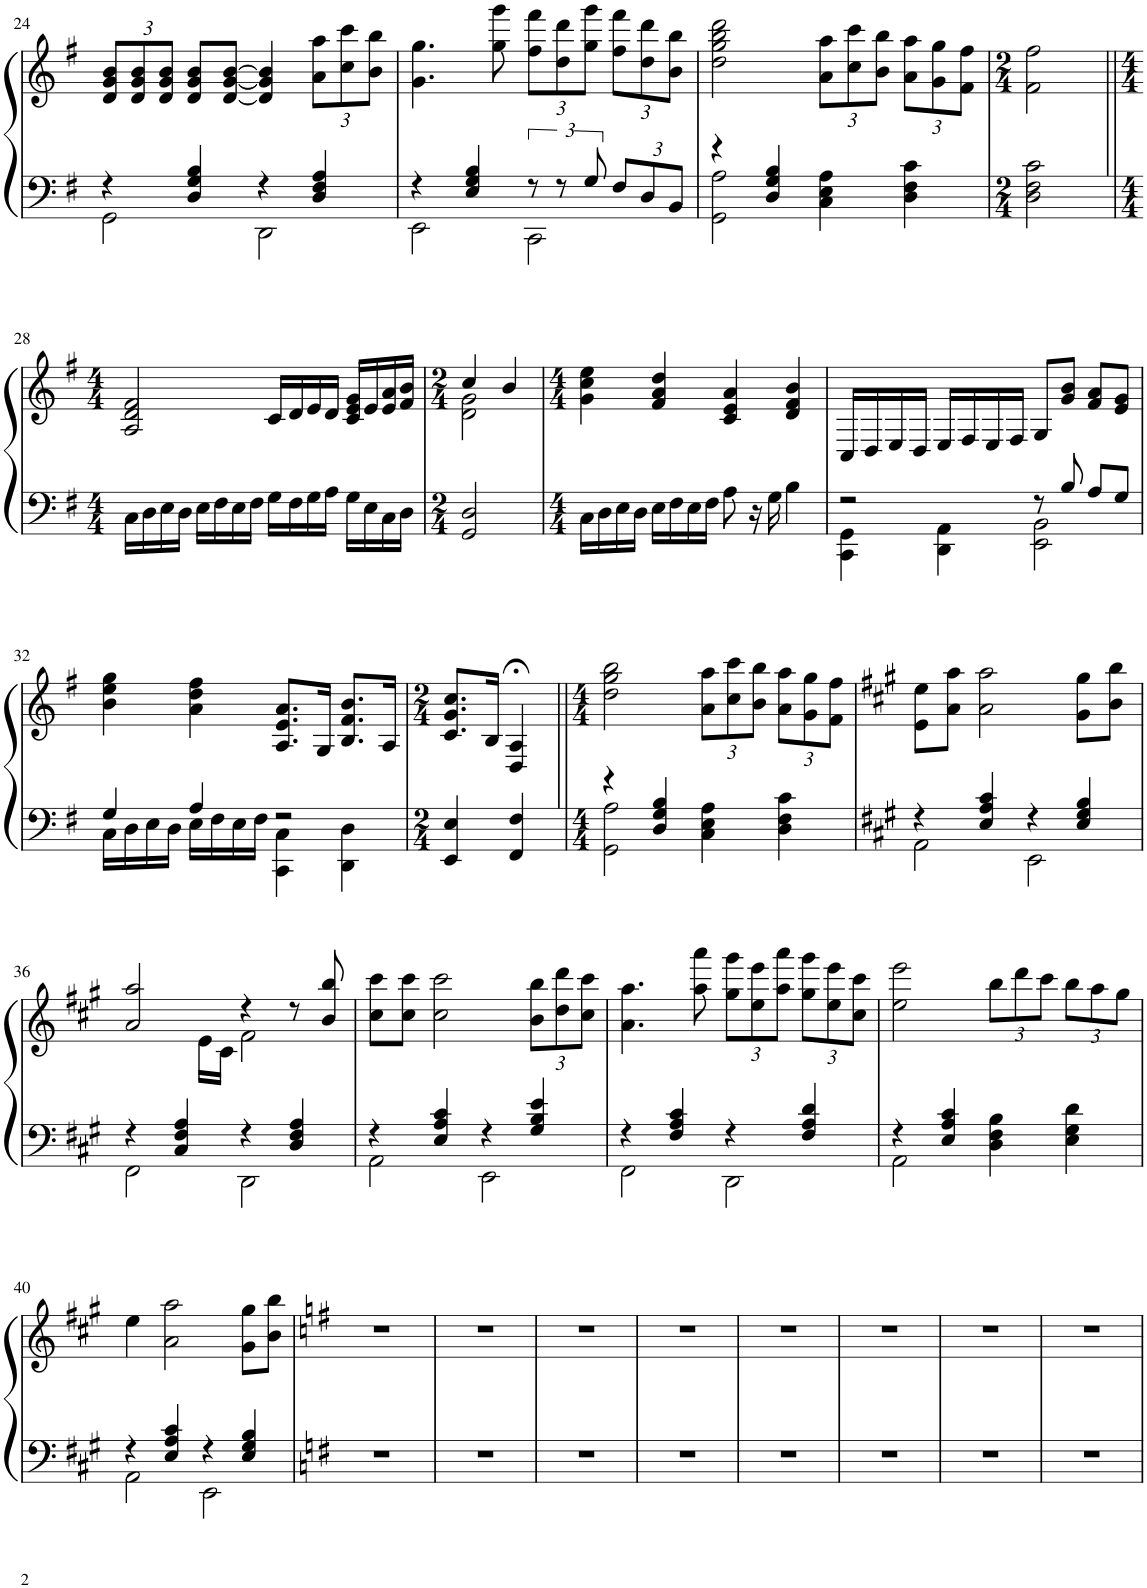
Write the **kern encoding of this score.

**kern	**kern
*part1	*part1
*staff2	*staff1
*I"Piano	*
*I'Pno	*
!!LO:PB:g=z
*clefF4	*clefG2
*k[f#]	*k[f#]
*M4/4	*M4/4
=24	=24
*^	*
*	*	*Xbrackettup
4r	2GG\	12d/ 12g/ 12b/L
.	.	12d/ 12g/ 12b/
.	.	12d/ 12g/ 12b/J
4D/ 4G/ 4B/	.	8d/ 8g/ 8b/L
.	.	[8d/ [8g/ [8b/J
4r	2DD\	4d/] 4g/] 4b/]
4D/ 4F#/ 4A/	.	12a\ 12aa\L
.	.	12cc\ 12ccc\
.	.	12b\ 12bb\J
=25	=25	=25
4r	2EE\	4.g\ 4.gg\
4E/ 4G/ 4B/	.	.
.	.	8gg\ 8ggg\
12r	2CC\	12ff#\ 12fff#\L
12r	.	12dd\ 12ddd\
12G/	.	12gg\ 12ggg\J
*Xbrackettup	*	*
12F#/L	.	12ff#\ 12fff#\L
12D/	.	12dd\ 12ddd\
12BB/J	.	12b\ 12bb\J
=26	=26	=26
4r	2GG\ 2A\	2dd\ 2gg\ 2bb\ 2ddd\
4D/ 4G/ 4B/	.	.
4C\ 4E\ 4A\	2ryy	12a\ 12aa\L
.	.	12cc\ 12ccc\
.	.	12b\ 12bb\J
4D\ 4F#\ 4c\	.	12a\ 12aa\L
.	.	12g\ 12gg\
.	.	12f#\ 12ff#\J
*v	*v	*
=27	=27
*M2/4	*M2/4
2D\ 2F#\ 2c\	2f#\ 2ff#\
!!LO:LB:g=z
=28||	=28||
*M4/4	*M4/4
16C\LL	2A/ 2d/ 2f#/
16D\	.
16E\	.
16D\JJ	.
16E\LL	.
16F#\	.
16E\	.
16F#\JJ	.
16G\LL	16c/LL
16F#\	16d/
16G\	16e/
16A\JJ	16d/JJ
16G\LL	16c/ 16e/ 16g/LL
16E\	16e/
16C\	16e/ 16a/
16D\JJ	16f#/ 16b/JJ
=29	=29
*M2/4	*M2/4
*	*^
2GG/ 2D/	4cc/	2d\ 2g\
.	4b/	.
*	*v	*v
=30	=30
*M4/4	*M4/4
16C\LL	4g\ 4cc\ 4ee\
16D\	.
16E\	.
16D\JJ	.
16E\LL	4f#/ 4a/ 4dd/
16F#\	.
16E\	.
16F#\JJ	.
8A\	4c/ 4e/ 4a/
16r	.
16G\	.
4B\	4d/ 4f#/ 4b/
=31	=31
*^	*
2r	4CC\ 4GG\	16C/LL
.	.	16D/
.	.	16E/
.	.	16D/JJ
.	4DD\ 4AA\	16E/LL
.	.	16F#/
.	.	16E/
.	.	16F#/JJ
8r	2EE\ 2BB\	8G/L
8B/	.	8g/ 8b/J
8A/L	.	8f#/ 8a/L
8G/J	.	8e/ 8g/J
!!LO:LB:g=z
=32	=32	=32
4G/	16C\LL	4b\ 4ee\ 4gg\
.	16D\	.
.	16E\	.
.	16D\JJ	.
4A/	16E\LL	4a\ 4dd\ 4ff#\
.	16F#\	.
.	16E\	.
.	16F#\JJ	.
2r	4CC\ 4C\	8.A/ 8.e/ 8.a/L
.	.	16G/Jk
.	4DD\ 4D\	8.B/ 8.f#/ 8.b/L
.	.	16A/Jk
*v	*v	*
=33	=33
*M2/4	*M2/4
4EE/ 4E/	8.c/ 8.g/ 8.cc/L
.	16B/Jk
4FF#/ 4F#/	4D/;< 4A/;<
=34||	=34||
*M4/4	*M4/4
*^	*
4r	2GG\ 2A\	2dd\ 2gg\ 2bb\
4D/ 4G/ 4B/	.	.
4C\ 4E\ 4A\	2ryy	12a\ 12aa\L
.	.	12cc\ 12ccc\
.	.	12b\ 12bb\J
4D\ 4F#\ 4c\	.	12a\ 12aa\L
.	.	12g\ 12gg\
.	.	12f#\ 12ff#\J
=35	=35	=35
*k[f#c#g#]	*	*k[f#c#g#]
4r	2AA\	8e\ 8ee\L
.	.	8a\ 8aa\J
4E/ 4A/ 4c#/	.	2a\ 2aa\
4r	2EE\	.
4E/ 4G#/ 4B/	.	8g#\ 8gg#\L
.	.	8b\ 8bb\J
!!LO:LB:g=z
=36	=36	=36
*	*	*^
4r	2FF#\	2a/ 2aa/	4.ryy
4C#/ 4F#/ 4A/	.	.	.
.	.	.	16e\LL
.	.	.	16c#\JJ
4r	2DD\	4r	2f#\
4D/ 4F#/ 4A/	.	8r	.
.	.	8b/ 8bb/	.
*	*	*v	*v
=37	=37	=37
4r	2AA\	8cc#\ 8ccc#\L
.	.	8cc#\ 8ccc#\J
4E/ 4A/ 4c#/	.	2cc#\ 2ccc#\
4r	2EE\	.
4G#/ 4B/ 4e/	.	12b\ 12bb\L
.	.	12dd\ 12ddd\
.	.	12cc#\ 12ccc#\J
=38	=38	=38
4r	2FF#\	4.a\ 4.aa\
4F#/ 4A/ 4c#/	.	.
.	.	8aa\ 8aaa\
4r	2DD\	12gg#\ 12ggg#\L
.	.	12ee\ 12eee\
.	.	12aa\ 12aaa\J
4F#/ 4A/ 4d/	.	12gg#\ 12ggg#\L
.	.	12ee\ 12eee\
.	.	12cc#\ 12ccc#\J
=39	=39	=39
4r	2AA\	2ee\ 2eee\
4E/ 4A/ 4c#/	.	.
4D\ 4F#\ 4B\	2ryy	12bb\L
.	.	12ddd\
.	.	12ccc#\J
4E\ 4G#\ 4d\	.	12bb\L
.	.	12aa\
.	.	12gg#\J
!!LO:LB:g=z
=40	=40	=40
4r	2AA\	4ee\
4E/ 4A/ 4c#/	.	2a\ 2aa\
4r	2EE\	.
4E/ 4G#/ 4B/	.	8g#\ 8gg#\L
.	.	8b\ 8bb\J
*v	*v	*
=41	=41
*k[f#]	*k[f#]
1r	1r
=42	=42
1r	1r
=43	=43
1r	1r
=44	=44
1r	1r
=45	=45
1r	1r
=46	=46
1r	1r
=47	=47
1r	1r
=48	=48
1r	1r
=	=
*-	*-
